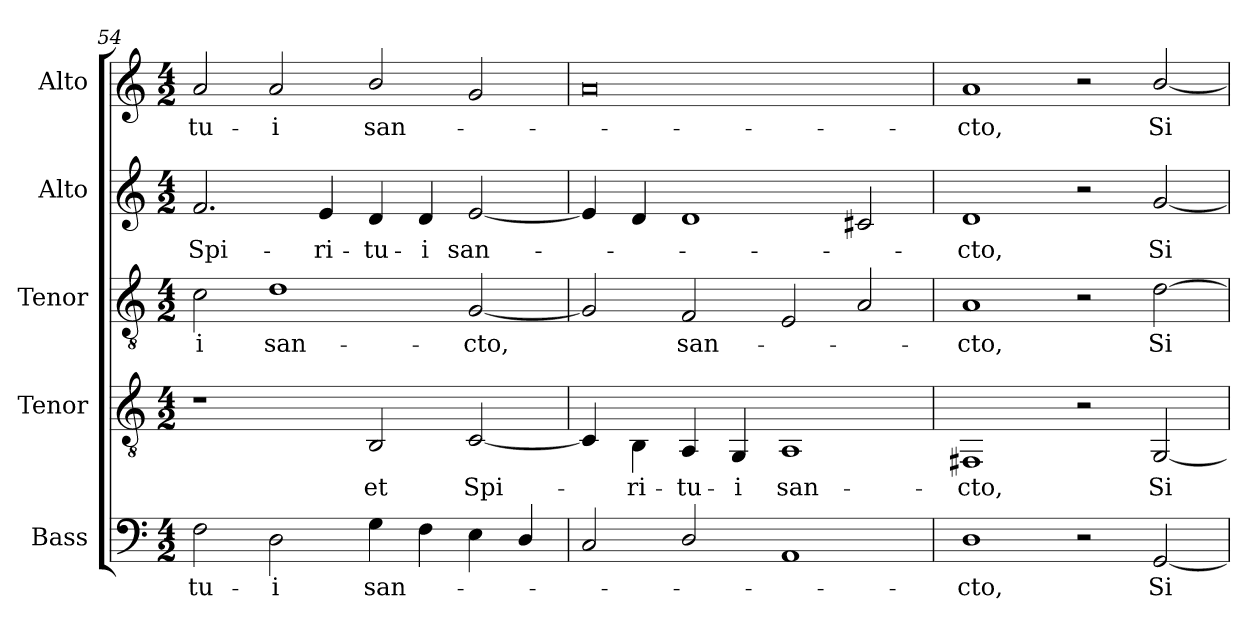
**kern	**text	**kern	**text	**kern	**text	**kern	**text	**kern	**text
*part5	*part5	*part4	*part4	*part3	*part3	*part2	*part2	*part1	*part1
*staff5	*staff5	*staff4	*staff4	*staff3	*staff3	*staff2	*staff2	*staff1	*staff1
*I"Bass	*	*I"Tenor	*	*I"Tenor	*	*I"Alto	*	*I"Alto	*
*I'B.	*	*I'T2.	*	*I'T1.	*	*I'A2.	*	*I'A1.	*
*clefF4	*	*clefGv2	*	*clefGv2	*	*clefG2	*	*clefG2	*
*	*	*	*	*ITrd7c12	*	*	*	*	*
*k[]	*	*k[]	*	*k[]	*	*k[]	*	*k[]	*
*C:	*	*C:	*	*C:	*	*C:	*	*C:	*
*M4/2	*	*M4/2	*	*M4/2	*	*M4/2	*	*M4/2	*
=54	=54	=54	=54	=54	=54	=54	=54	=54	=54
!	!LO:LY:b:color=#000000	!	!	!	!	!	!	!	!
!	!	!	!	!	!LO:LY:b:color=#000000	!	!	!	!
!	!	!	!	!	!	!	!LO:LY:b:color=#000000	!	!
!	!	!	!	!	!	!	!	!	!LO:LY:b:color=#000000
2Fi\	-tu-	1r	.	2Ci\	-i	2.fi/	Spi-	2ai/	-tu-
!	!LO:LY:b:color=#000000	!	!	!	!	!	!	!	!
!	!	!	!	!	!LO:LY:b:color=#000000	!	!	!	!
!	!	!	!	!	!	!	!	!	!LO:LY:b:color=#000000
2Di\	-i	.	.	1Di	san-	.	.	2ai/	-i
!	!	!	!	!	!	!	!LO:LY:b:color=#000000	!	!
.	.	.	.	.	.	4ei/	-ri-	.	.
!	!LO:LY:b:color=#000000	!	!	!	!	!	!	!	!
!	!	!	!LO:LY:b:color=#000000	!	!	!	!	!	!
!	!	!	!	!	!	!	!LO:LY:b:color=#000000	!	!
!	!	!	!	!	!	!	!	!	!LO:LY:b:color=#000000
4Gi\	san-	2BBi/	et	.	.	4di/	-tu-	2bi/	san-
!	!	!	!	!	!	!	!LO:LY:b:color=#000000	!	!
4Fi\	.	.	.	.	.	4di/	-i	.	.
!	!	!	!LO:LY:b:color=#000000	!	!	!	!	!	!
!	!	!	!	!	!LO:LY:b:color=#000000	!	!	!	!
!	!	!	!	!	!	!	!LO:LY:b:color=#000000	!	!
4Ei\	.	[2Ci/	Spi-	[2GGi/	-cto,	[2ei/	san-	2gi/	.
4Di/	.	.	.	.	.	.	.	.	.
=55	=55	=55	=55	=55	=55	=55	=55	=55	=55
2Ci/	.	4Ci/]	.	2GGi/]	.	4ei/]	.	0ai	.
!	!	!	!LO:LY:b:color=#000000	!	!	!	!	!	!
.	.	4BBi\	-ri-	.	.	4di/	.	.	.
!	!	!	!LO:LY:b:color=#000000	!	!	!	!	!	!
!	!	!	!	!	!LO:LY:b:color=#000000	!	!	!	!
2Di/	.	4AAi/	-tu-	2FFi/	san-	1di	.	.	.
!	!	!	!LO:LY:b:color=#000000	!	!	!	!	!	!
.	.	4GGi/	-i	.	.	.	.	.	.
!	!	!	!LO:LY:b:color=#000000	!	!	!	!	!	!
1AAi	.	1AAi	san-	2EEi/	.	.	.	.	.
.	.	.	.	2AAi/	.	2c#Xi/	.	.	.
=56	=56	=56	=56	=56	=56	=56	=56	=56	=56
!	!LO:LY:b:color=#000000	!	!	!	!	!	!	!	!
!	!	!	!LO:LY:b:color=#000000	!	!	!	!	!	!
!	!	!	!	!	!LO:LY:b:color=#000000	!	!	!	!
!	!	!	!	!	!	!	!LO:LY:b:color=#000000	!	!
!	!	!	!	!	!	!	!	!	!LO:LY:b:color=#000000
1Di	-cto,	1FF#Xi	-cto,	1AAi	-cto,	1di	-cto,	1ai	-cto,
2r	.	2r	.	2r	.	2r	.	2r	.
!	!LO:LY:b:color=#000000	!	!	!	!	!	!	!	!
!	!	!	!LO:LY:b:color=#000000	!	!	!	!	!	!
!	!	!	!	!	!LO:LY:b:color=#000000	!	!	!	!
!	!	!	!	!	!	!	!LO:LY:b:color=#000000	!	!
!	!	!	!	!	!	!	!	!	!LO:LY:b:color=#000000
[2GGi/	Si-	[2GGi/	Si-	[2Di\	Si-	[2gi/	Si-	[2bi/	Si-
=	=	=	=	=	=	=	=	=	=
*-	*-	*-	*-	*-	*-	*-	*-	*-	*-
